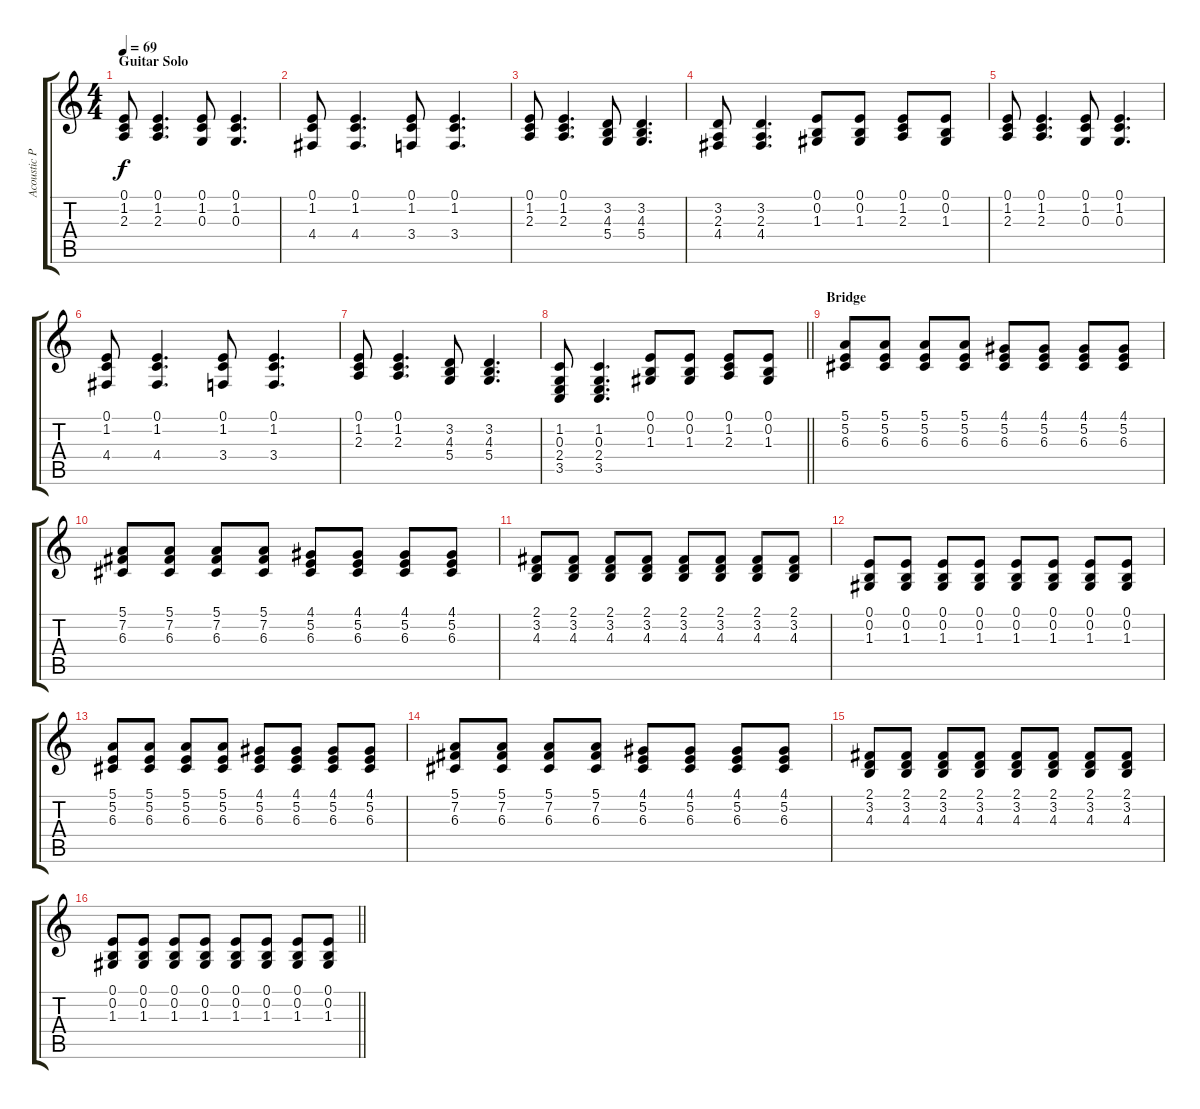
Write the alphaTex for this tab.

\track ("Acoustic Piano" "Acoustic P") {instrument acousticgrandpiano}
\staff {score tabs}
\tuning (E4 B3 G3 D3 A2 E2) {hide}
\ts (4 4)
\section ("" "Guitar Solo")
\tempo 69
\clef g2
\ks c
(0.1 1.2 2.3).8{dy f} (0.1 1.2 2.3).4{d} (0.1 1.2 0.3).8 (0.1 1.2 0.3).4{d} |
(0.1 1.2 4.4).8 (0.1 1.2 4.4).4{d} (0.1 1.2 3.4).8 (0.1 1.2 3.4).4{d} |
(0.1 1.2 2.3).8 (0.1 1.2 2.3).4{d} (3.2 4.3 5.4).8 (3.2 4.3 5.4).4{d} |
(3.2 2.3 4.4).8 (3.2 2.3 4.4).4{d} (0.1 0.2 1.3).8 (0.1 0.2 1.3).8 (0.1 1.2 2.3).8 (0.1 0.2 1.3).8 |
(0.1 1.2 2.3).8 (0.1 1.2 2.3).4{d} (0.1 1.2 0.3).8 (0.1 1.2 0.3).4{d} |
(0.1 1.2 4.4).8 (0.1 1.2 4.4).4{d} (0.1 1.2 3.4).8 (0.1 1.2 3.4).4{d} |
(0.1 1.2 2.3).8 (0.1 1.2 2.3).4{d} (3.2 4.3 5.4).8 (3.2 4.3 5.4).4{d} |
\barLineRight lightlight
(1.2 0.3 2.4 3.5).8 (1.2 0.3 2.4 3.5).4{d} (0.1 0.2 1.3).8 (0.1 0.2 1.3).8 (0.1 1.2 2.3).8 (0.1 0.2 1.3).8 |
\section ("" "Bridge")
(5.1 5.2 6.3).8 (5.1 5.2 6.3).8 (5.1 5.2 6.3).8 (5.1 5.2 6.3).8 (4.1 5.2 6.3).8 (4.1 5.2 6.3).8 (4.1 5.2 6.3).8 (4.1 5.2 6.3).8 |
(5.1 7.2 6.3).8 (5.1 7.2 6.3).8 (5.1 7.2 6.3).8 (5.1 7.2 6.3).8 (4.1 5.2 6.3).8 (4.1 5.2 6.3).8 (4.1 5.2 6.3).8 (4.1 5.2 6.3).8 |
(2.1 3.2 4.3).8 (2.1 3.2 4.3).8 (2.1 3.2 4.3).8 (2.1 3.2 4.3).8 (2.1 3.2 4.3).8 (2.1 3.2 4.3).8 (2.1 3.2 4.3).8 (2.1 3.2 4.3).8 |
(0.1 0.2 1.3).8 (0.1 0.2 1.3).8 (0.1 0.2 1.3).8 (0.1 0.2 1.3).8 (0.1 0.2 1.3).8 (0.1 0.2 1.3).8 (0.1 0.2 1.3).8 (0.1 0.2 1.3).8 |
(5.1 5.2 6.3).8 (5.1 5.2 6.3).8 (5.1 5.2 6.3).8 (5.1 5.2 6.3).8 (4.1 5.2 6.3).8 (4.1 5.2 6.3).8 (4.1 5.2 6.3).8 (4.1 5.2 6.3).8 |
(5.1 7.2 6.3).8 (5.1 7.2 6.3).8 (5.1 7.2 6.3).8 (5.1 7.2 6.3).8 (4.1 5.2 6.3).8 (4.1 5.2 6.3).8 (4.1 5.2 6.3).8 (4.1 5.2 6.3).8 |
(2.1 3.2 4.3).8 (2.1 3.2 4.3).8 (2.1 3.2 4.3).8 (2.1 3.2 4.3).8 (2.1 3.2 4.3).8 (2.1 3.2 4.3).8 (2.1 3.2 4.3).8 (2.1 3.2 4.3).8 |
\barLineRight lightlight
(0.1 0.2 1.3).8 (0.1 0.2 1.3).8 (0.1 0.2 1.3).8 (0.1 0.2 1.3).8 (0.1 0.2 1.3).8 (0.1 0.2 1.3).8 (0.1 0.2 1.3).8 (0.1 0.2 1.3).8
